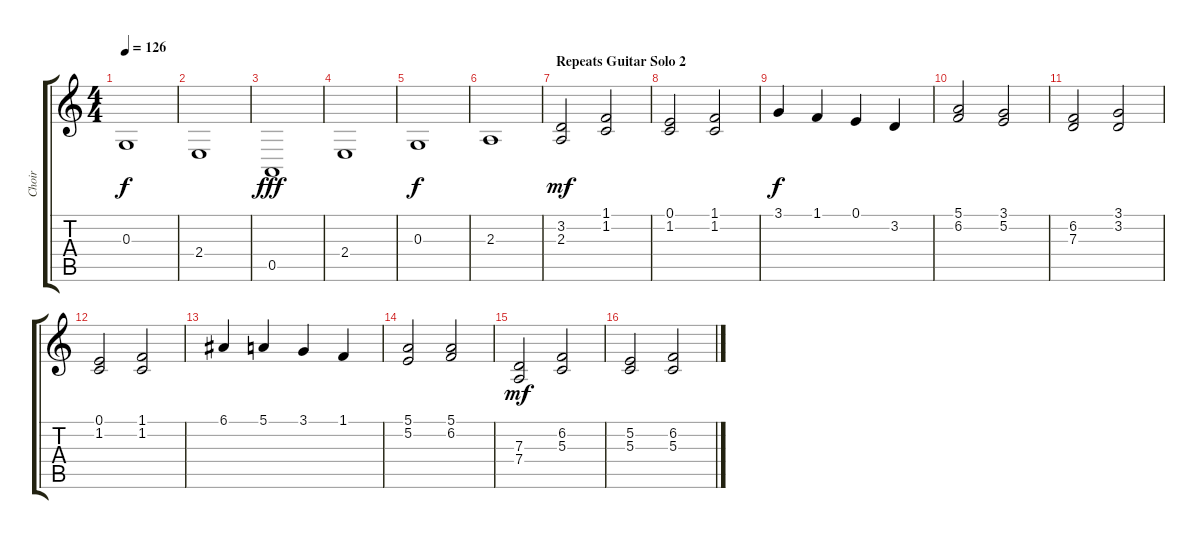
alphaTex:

\track ("Choir" "Choir") {instrument choiraahs}
\staff {score tabs}
\tuning (E4 B3 G3 D3 A2 E2) {hide}
\ts (4 4)
\tempo 126
\clef g2
\ks c
0.3.1{dy f balance 0} |
2.4.1{balance 16} |
0.5.1{dy fff balance 0} |
2.4.1{balance 8} |
0.3.1{dy f balance 16} |
2.3.1{balance 8} |
\section ("" "Repeats Guitar Solo 2")
(3.2 2.3).2{dy mf balance 8 instrument choiraahs} (1.1 1.2).2 |
(0.1 1.2).2 (1.1 1.2).2 |
3.1.4{dy f} 1.1.4 0.1.4 3.2.4 |
(5.1 6.2).2 (3.1 5.2).2 |
(6.2 7.3).2 (3.1 3.2).2 |
(0.1 1.2).2 (1.1 1.2).2 |
6.1.4 5.1.4 3.1.4 1.1.4 |
(5.1 5.2).2 (5.1 6.2).2 |
(7.3 7.4).2{dy mf balance 8} (6.2 5.3).2 |
(5.2 5.3).2 (6.2 5.3).2
